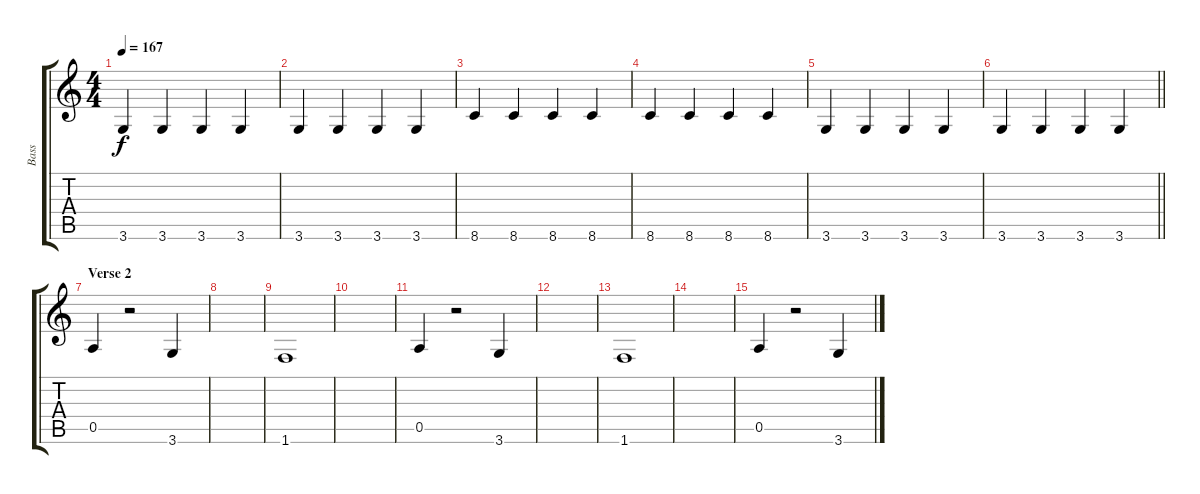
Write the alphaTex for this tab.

\track ("Bass" "Bass") {instrument electricbassfinger}
\staff {score tabs}
\tuning (E4 B3 G3 D3 A2 E2) {hide}
\ts (4 4)
\tempo 167
\clef g2
\ks c
3.6.4{dy f} 3.6.4 3.6.4 3.6.4 |
3.6.4 3.6.4 3.6.4 3.6.4 |
8.6.4 8.6.4 8.6.4 8.6.4 |
8.6.4 8.6.4 8.6.4 8.6.4 |
3.6.4 3.6.4 3.6.4 3.6.4 |
\barLineRight lightlight
3.6.4 3.6.4 3.6.4 3.6.4 |
\section ("" "Verse 2")
0.5.4 r.2 3.6.4 |
|
1.6.1 |
|
0.5.4 r.2 3.6.4 |
|
1.6.1 |
|
0.5.4 r.2 3.6.4
